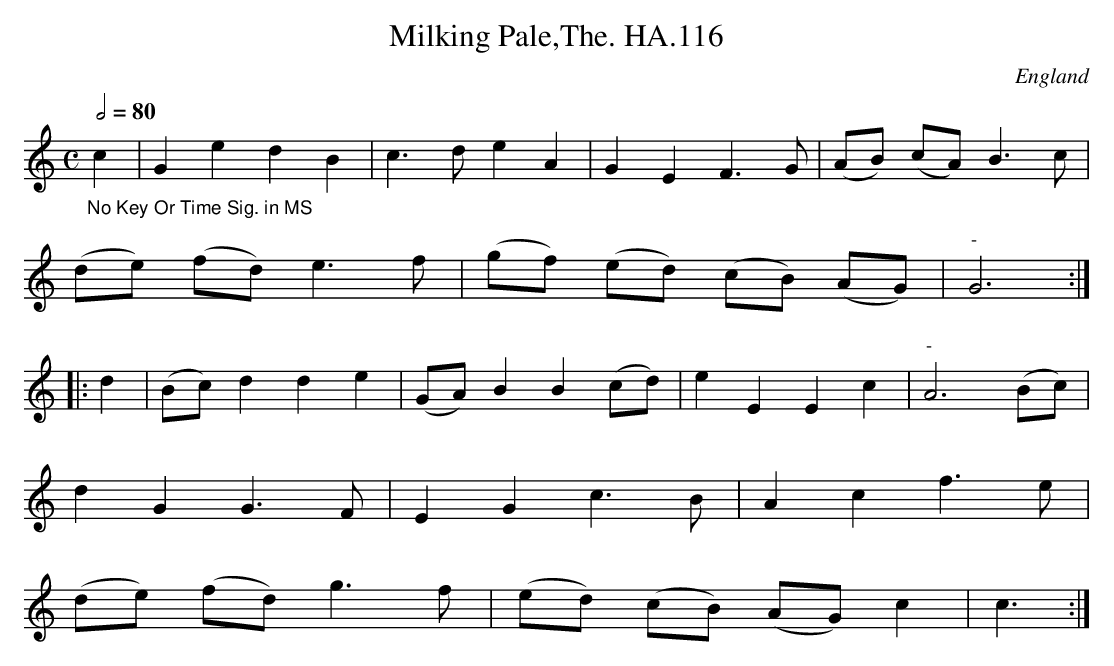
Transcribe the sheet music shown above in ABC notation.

X:1
T:Milking Pale,The. HA.116
L:1/8
M:C
O:England
Q:1/2=80
K:C
"_No Key Or Time Sig. in MS"c2|G2e2d2B2|c3de2A2|G2E2F3G|(AB) (cA)B3c|!
(de) (fd)e3f|(gf) (ed) (cB) (AG)|"-"G6:|!
|:d2|(Bc) d2d2e2|(GA)B2B2(cd)|e2E2E2c2|"-"A6(Bc)|!
d2G2G3F|E2G2c3B|A2c2f3e|!
(de) (fd)g3f|(ed) (cB) (AG) c2|c3:|
